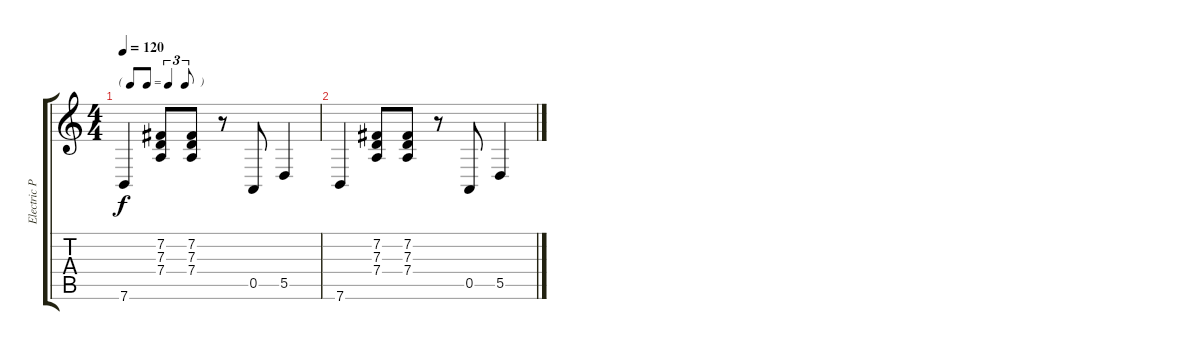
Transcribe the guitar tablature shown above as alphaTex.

\track ("Electric Piano (Wright)" "Electric P") {instrument electricpiano2}
\staff {score tabs}
\tuning (E4 B3 G3 D3 A2 E2) {hide}
\ts (4 4)
\tf triplet8th
\tempo 120
\clef g2
\ks c
7.6.4{dy f} (7.2 7.3 7.4).8 (7.2 7.3 7.4).8 r.8 0.5.8 5.5.4 |
7.6.4 (7.2 7.3 7.4).8 (7.2 7.3 7.4).8 r.8 0.5.8 5.5.4
